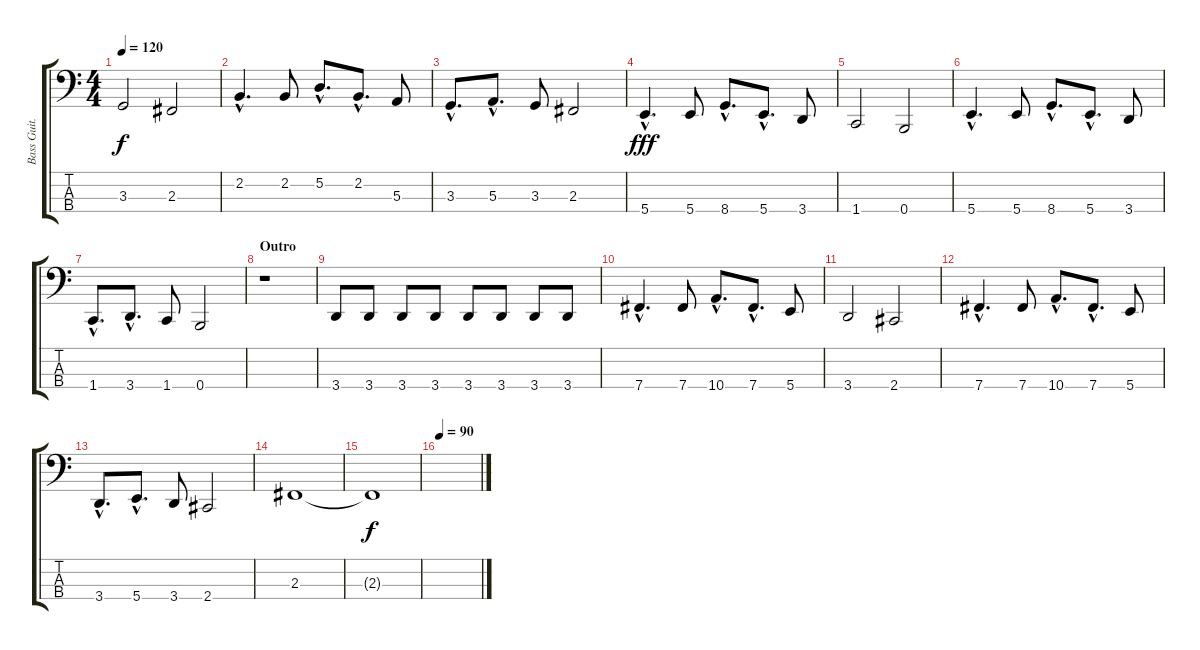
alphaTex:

\track ("Bass Guit." "Bass Guit.") {instrument electricbasspick}
\staff {score tabs}
\tuning (D2 A1 E1 B0) {hide}
\ts (4 4)
\tempo 120
\clef f4
\ks c
3.3.2{dy f} 2.3.2 |
2.2{hac}.4{d} 2.2.8 5.2{hac}.8{d} 2.2{hac}.8{d} 5.3.8 |
3.3{hac}.8{d} 5.3{hac}.8{d} 3.3.8 2.3.2 |
5.4{hac}.4{d dy fff} 5.4.8 8.4{hac}.8{d} 5.4{hac}.8{d} 3.4.8 |
1.4.2 0.4.2 |
5.4{hac}.4{d} 5.4.8 8.4{hac}.8{d} 5.4{hac}.8{d} 3.4.8 |
1.4{hac}.8{d} 3.4{hac}.8{d} 1.4.8 0.4.2 |
\section ("" "Outro")
r.1 |
3.4.8 3.4.8 3.4.8 3.4.8 3.4.8 3.4.8 3.4.8 3.4.8 |
7.4{hac}.4{d} 7.4.8 10.4{hac}.8{d} 7.4{hac}.8{d} 5.4.8 |
3.4.2 2.4.2 |
7.4{hac}.4{d} 7.4.8 10.4{hac}.8{d} 7.4{hac}.8{d} 5.4.8 |
3.4{hac}.8{d} 5.4{hac}.8{d} 3.4.8 2.4.2 |
2.3.1 |
2.3{t}.1{dy f volume 0} |
\tempo 90
